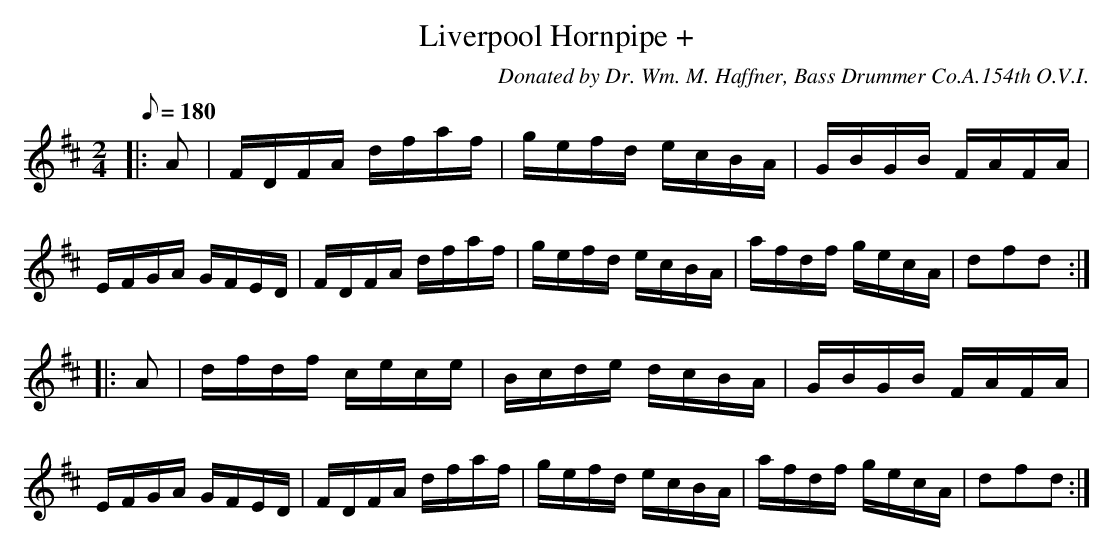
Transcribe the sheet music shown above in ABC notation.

X:1
T:Liverpool Hornpipe +
C:Donated by Dr. Wm. M. Haffner, Bass Drummer Co.A.154th O.V.I.
M:2/4
L:1/16
Q:1/8=180
K:D
|: A2|FDFA dfaf|gefd ecBA|GBGB FAFA|EFGA GFED|FDFA dfaf|gefd ecBA|afdf gecA|d2f2d2 :|
|:A2|dfdf cece|Bcde dcBA|GBGB FAFA|EFGA GFED|FDFA dfaf|gefd ecBA|afdf gecA|d2f2d2 :|
